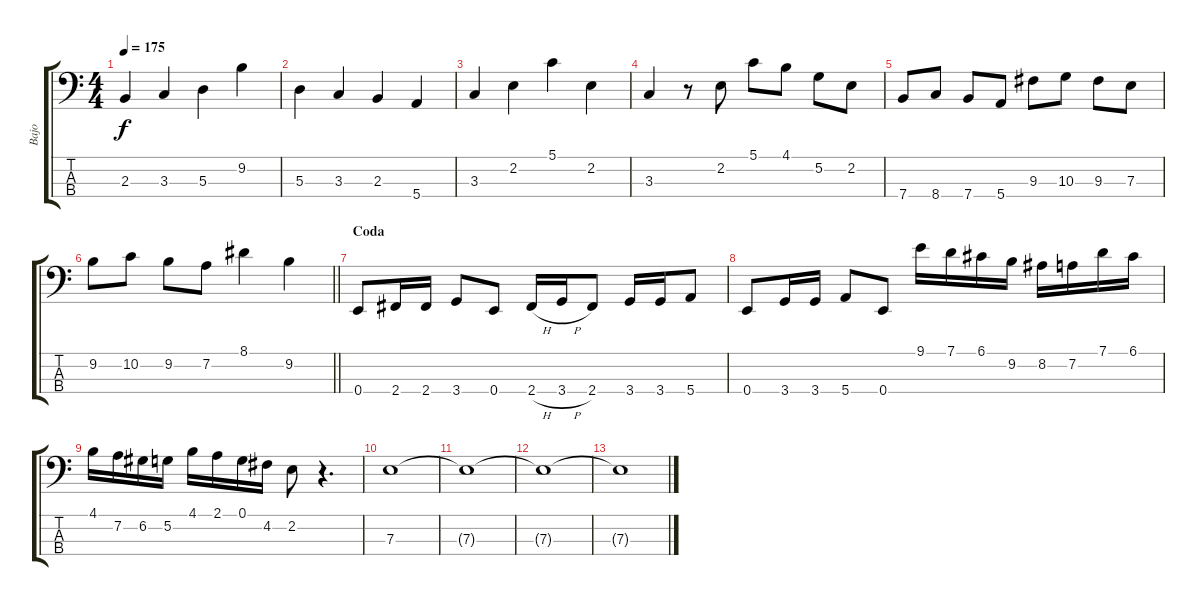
\track ("Bajo" "Bajo") {instrument electricbassfinger}
\staff {score tabs}
\tuning (G2 D2 A1 E1) {hide}
\ts (4 4)
\tempo 175
\clef f4
\ks c
2.3.4{dy f} 3.3.4 5.3.4 9.2.4 |
5.3.4 3.3.4 2.3.4 5.4.4 |
3.3.4 2.2.4 5.1.4 2.2.4 |
3.3.4 r.8 2.2.8 5.1.8 4.1.8 5.2.8 2.2.8 |
7.4.8 8.4.8 7.4.8 5.4.8 9.3.8 10.3.8 9.3.8 7.3.8 |
\barLineRight lightlight
9.2.8 10.2.8 9.2.8 7.2.8 8.1.4 9.2.4 |
\section ("" "Coda")
0.4.8 2.4.16 2.4.16 3.4.8 0.4.8 2.4{h}.16 3.4{h}.16 2.4.8 3.4.16 3.4.16 5.4.8 |
0.4.8 3.4.16 3.4.16 5.4.8 0.4.8 9.1.16 7.1.16 6.1.16 9.2.16 8.2.16 7.2.16 7.1.16 6.1.16 |
4.1.16 7.2.16 6.2.16 5.2.16 4.1.16 2.1.16 0.1.16 4.2.16 2.2.8 r.4{d} |
7.3.1 |
7.3{t}.1 |
7.3{t}.1 |
7.3{t}.1
